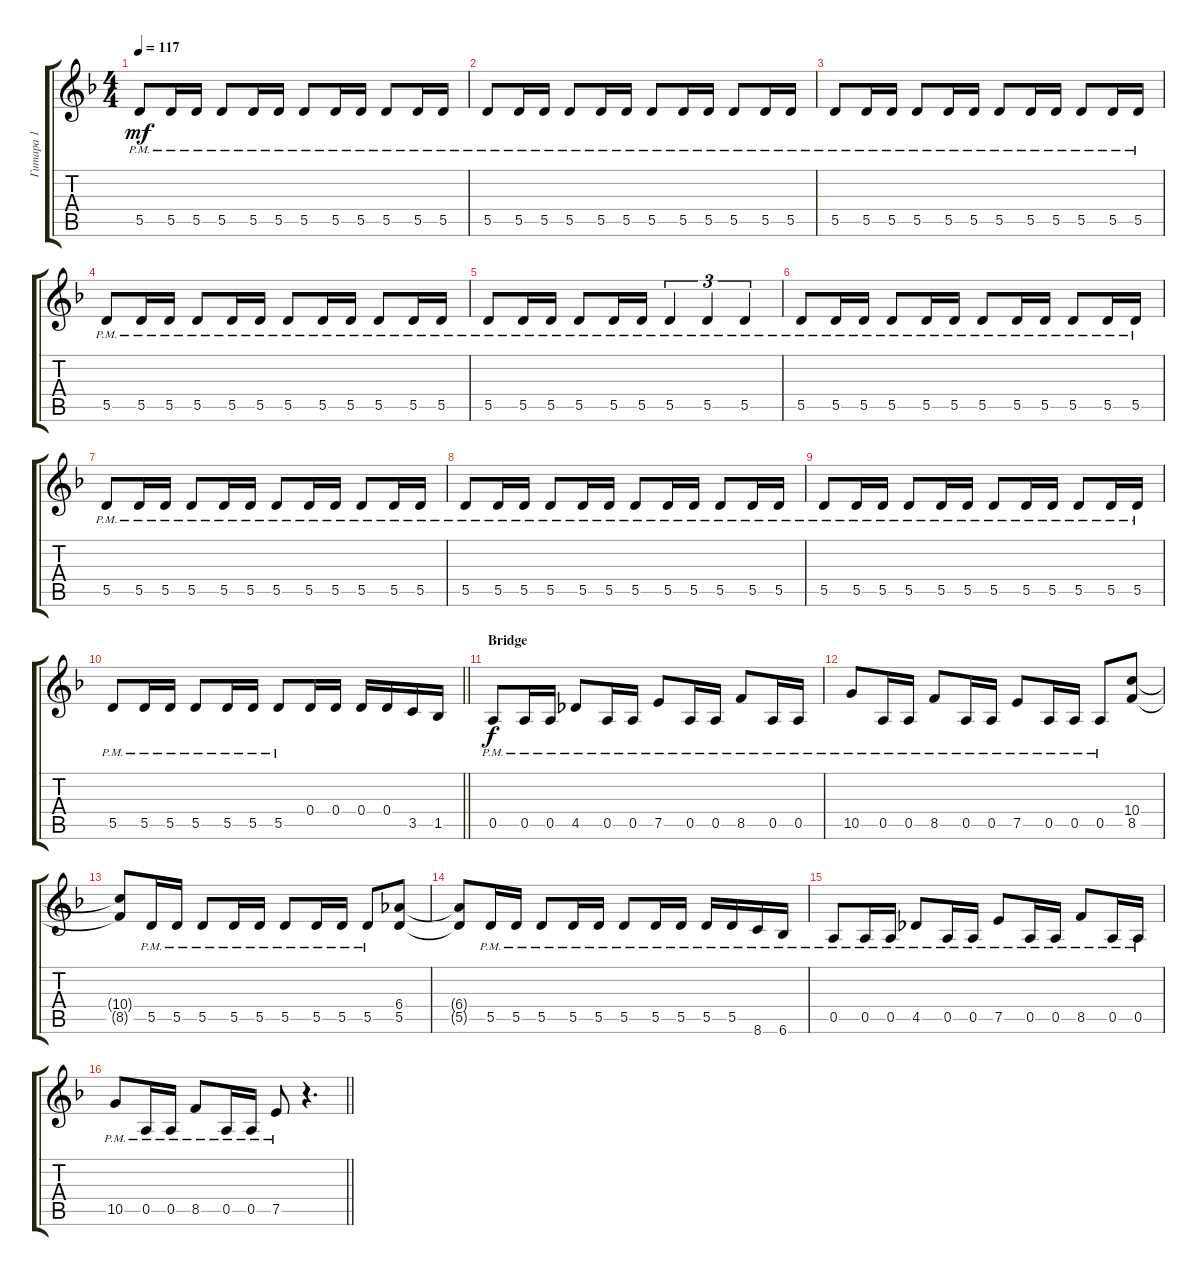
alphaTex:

\track ("Гитара 1" "Гитара 1") {instrument distortionguitar}
\staff {score tabs}
\tuning (E4 B3 G3 D3 A2 E2) {hide}
\ts (4 4)
\tempo 117
\clef g2
\ks dminor
5.5{pm}.8{dy mf} 5.5{pm}.16 5.5{pm}.16 5.5{pm}.8 5.5{pm}.16 5.5{pm}.16 5.5{pm}.8 5.5{pm}.16 5.5{pm}.16 5.5{pm}.8 5.5{pm}.16 5.5{pm}.16 |
5.5{pm}.8 5.5{pm}.16 5.5{pm}.16 5.5{pm}.8 5.5{pm}.16 5.5{pm}.16 5.5{pm}.8 5.5{pm}.16 5.5{pm}.16 5.5{pm}.8 5.5{pm}.16 5.5{pm}.16 |
5.5{pm}.8 5.5{pm}.16 5.5{pm}.16 5.5{pm}.8 5.5{pm}.16 5.5{pm}.16 5.5{pm}.8 5.5{pm}.16 5.5{pm}.16 5.5{pm}.8 5.5{pm}.16 5.5{pm}.16 |
5.5{pm}.8 5.5{pm}.16 5.5{pm}.16 5.5{pm}.8 5.5{pm}.16 5.5{pm}.16 5.5{pm}.8 5.5{pm}.16 5.5{pm}.16 5.5{pm}.8 5.5{pm}.16 5.5{pm}.16 |
5.5{pm}.8 5.5{pm}.16 5.5{pm}.16 5.5{pm}.8 5.5{pm}.16 5.5{pm}.16 5.5{pm}.4{tu (3 2)} 5.5{pm}.4{tu (3 2)} 5.5{pm}.4{tu (3 2)} |
5.5{pm}.8 5.5{pm}.16 5.5{pm}.16 5.5{pm}.8 5.5{pm}.16 5.5{pm}.16 5.5{pm}.8 5.5{pm}.16 5.5{pm}.16 5.5{pm}.8 5.5{pm}.16 5.5{pm}.16 |
5.5{pm}.8 5.5{pm}.16 5.5{pm}.16 5.5{pm}.8 5.5{pm}.16 5.5{pm}.16 5.5{pm}.8 5.5{pm}.16 5.5{pm}.16 5.5{pm}.8 5.5{pm}.16 5.5{pm}.16 |
5.5{pm}.8 5.5{pm}.16 5.5{pm}.16 5.5{pm}.8 5.5{pm}.16 5.5{pm}.16 5.5{pm}.8 5.5{pm}.16 5.5{pm}.16 5.5{pm}.8 5.5{pm}.16 5.5{pm}.16 |
5.5{pm}.8 5.5{pm}.16 5.5{pm}.16 5.5{pm}.8 5.5{pm}.16 5.5{pm}.16 5.5{pm}.8 5.5{pm}.16 5.5{pm}.16 5.5{pm}.8 5.5{pm}.16 5.5{pm}.16 |
\barLineRight lightlight
5.5{pm}.8 5.5{pm}.16 5.5{pm}.16 5.5{pm}.8 5.5{pm}.16 5.5{pm}.16 5.5{pm}.8 0.4.16 0.4.16 0.4.16 0.4.16 3.5.16 1.5.16 |
\section ("" "Bridge")
0.5{pm}.8{dy f} 0.5{pm}.16 0.5{pm}.16 4.5{pm}.8 0.5{pm}.16 0.5{pm}.16 7.5{pm}.8 0.5{pm}.16 0.5{pm}.16 8.5{pm}.8 0.5{pm}.16 0.5{pm}.16 |
10.5{pm}.8 0.5{pm}.16 0.5{pm}.16 8.5{pm}.8 0.5{pm}.16 0.5{pm}.16 7.5{pm}.8 0.5{pm}.16 0.5{pm}.16 0.5{pm}.8 (10.4 8.5).8 |
(10.4{t} 8.5{t}).8 5.5{pm}.16 5.5{pm}.16 5.5{pm}.8 5.5{pm}.16 5.5{pm}.16 5.5{pm}.8 5.5{pm}.16 5.5{pm}.16 5.5{pm}.8 (6.4 5.5).8 |
(6.4{t} 5.5{t}).8 5.5{pm}.16 5.5{pm}.16 5.5{pm}.8 5.5{pm}.16 5.5{pm}.16 5.5{pm}.8 5.5{pm}.16 5.5{pm}.16 5.5{pm}.16 5.5{pm}.16 8.6{pm}.16 6.6{pm}.16 |
0.5{pm}.8 0.5{pm}.16 0.5{pm}.16 4.5{pm}.8 0.5{pm}.16 0.5{pm}.16 7.5{pm}.8 0.5{pm}.16 0.5{pm}.16 8.5{pm}.8 0.5{pm}.16 0.5{pm}.16 |
\barLineRight lightlight
10.5{pm}.8 0.5{pm}.16 0.5{pm}.16 8.5{pm}.8 0.5{pm}.16 0.5{pm}.16 7.5{pm}.8 r.4{d}
